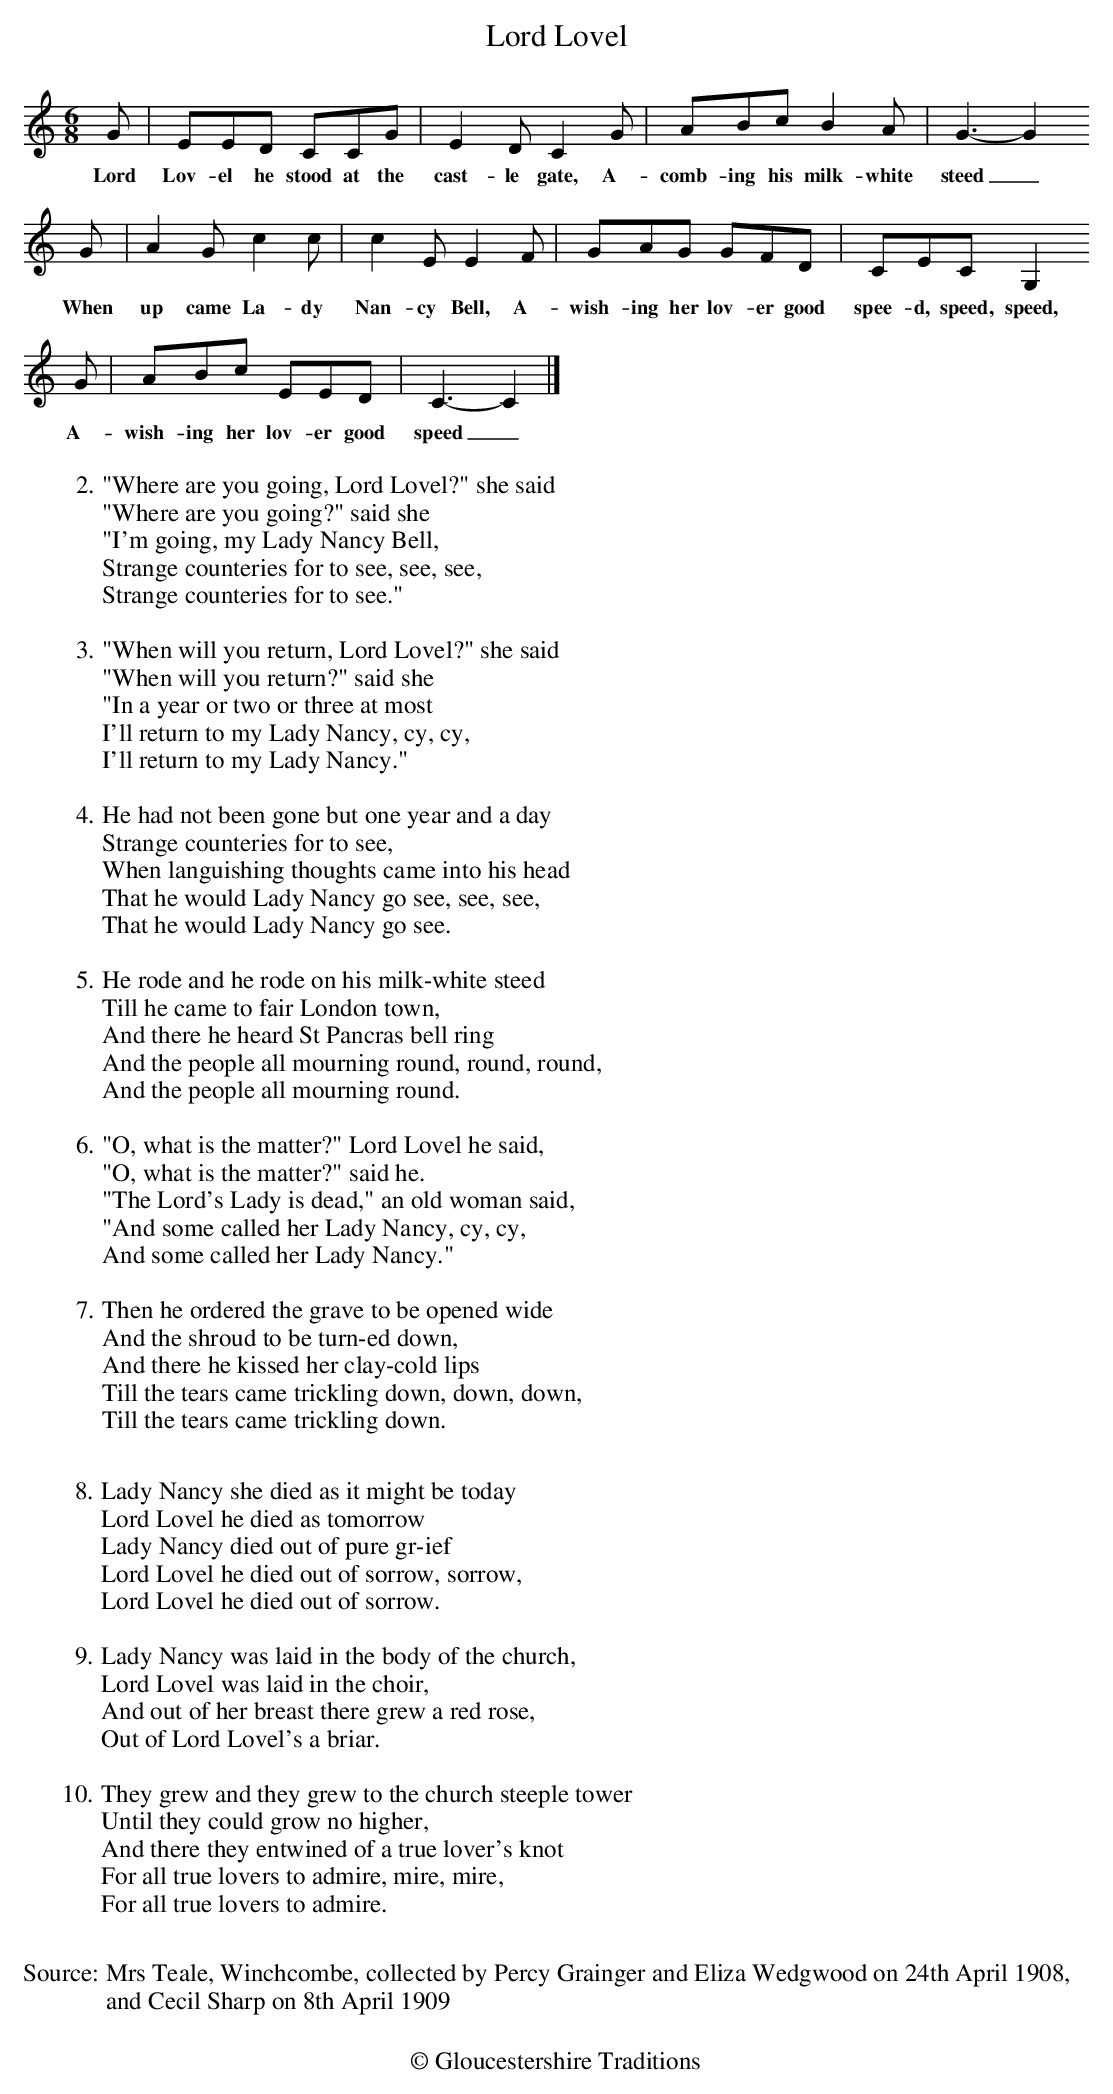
X:1
T:Lord Lovel
M:6/8
L:1/8
K:Cmaj
G | EED CCG | E2D C2G | ABc B2A | G3-G2
w:Lord Lov-el he stood at the cast-le gate, A-comb-ing his milk-white steed_
G | A2Gc2c | c2EE2F | GAG GFD | CEC G,2
w:When up came La-dy Nan-cy Bell, A-wish-ing her lov-er good spee-d, speed, speed,
G | ABc EED | C3-C2 |]
w:A-wish-ing her lov-er good speed_
%%text
%%text
W:2. "Where are you going, Lord Lovel?" she said
W:"Where are you going?" said she
W:"I'm going, my Lady Nancy Bell,
W:Strange counteries for to see, see, see,
W:Strange counteries for to see."
W:
W:3."When will you return, Lord Lovel?" she said
W:"When will you return?" said she
W:"In a year or two or three at most
W:I'll return to my Lady Nancy, cy, cy,
W:I'll return to my Lady Nancy."
W:
W:4. He had not been gone but one year and a day
W:Strange counteries for to see,
W:When languishing thoughts came into his head
W:That he would Lady Nancy go see, see, see,
W:That he would Lady Nancy go see.
W:
W:5. He rode and he rode on his milk-white steed
W:Till he came to fair London town,
W:And there he heard St Pancras bell ring
W:And the people all mourning round, round, round,
W:And the people all mourning round.
W:
W:6. "O, what is the matter?" Lord Lovel he said,
W:"O, what is the matter?" said he.
W:"The Lord's Lady is dead," an old woman said,
W:"And some called her Lady Nancy, cy, cy,
W:And some called her Lady Nancy."
W:
W:7. Then he ordered the grave to be opened wide
W:And the shroud to be turn-ed down,
W:And there he kissed her clay-cold lips
W:Till the tears came trickling down, down, down,
W:Till the tears came trickling down.
W:
W:8. Lady Nancy she died as it might be today
W:Lord Lovel he died as tomorrow
W:Lady Nancy died out of pure gr-ief
W:Lord Lovel he died out of sorrow, sorrow,
W:Lord Lovel he died out of sorrow.
W:
W:9. Lady Nancy was laid in the body of the church,
W:Lord Lovel was laid in the choir,
W:And out of her breast there grew a red rose,
W:Out of Lord Lovel's a briar.
W:
W:10. They grew and they grew to the church steeple tower
W:Until they could grow no higher,
W:And there they entwined of a true lover's knot
W:For all true lovers to admire, mire, mire,
W:For all true lovers to admire.
W:
